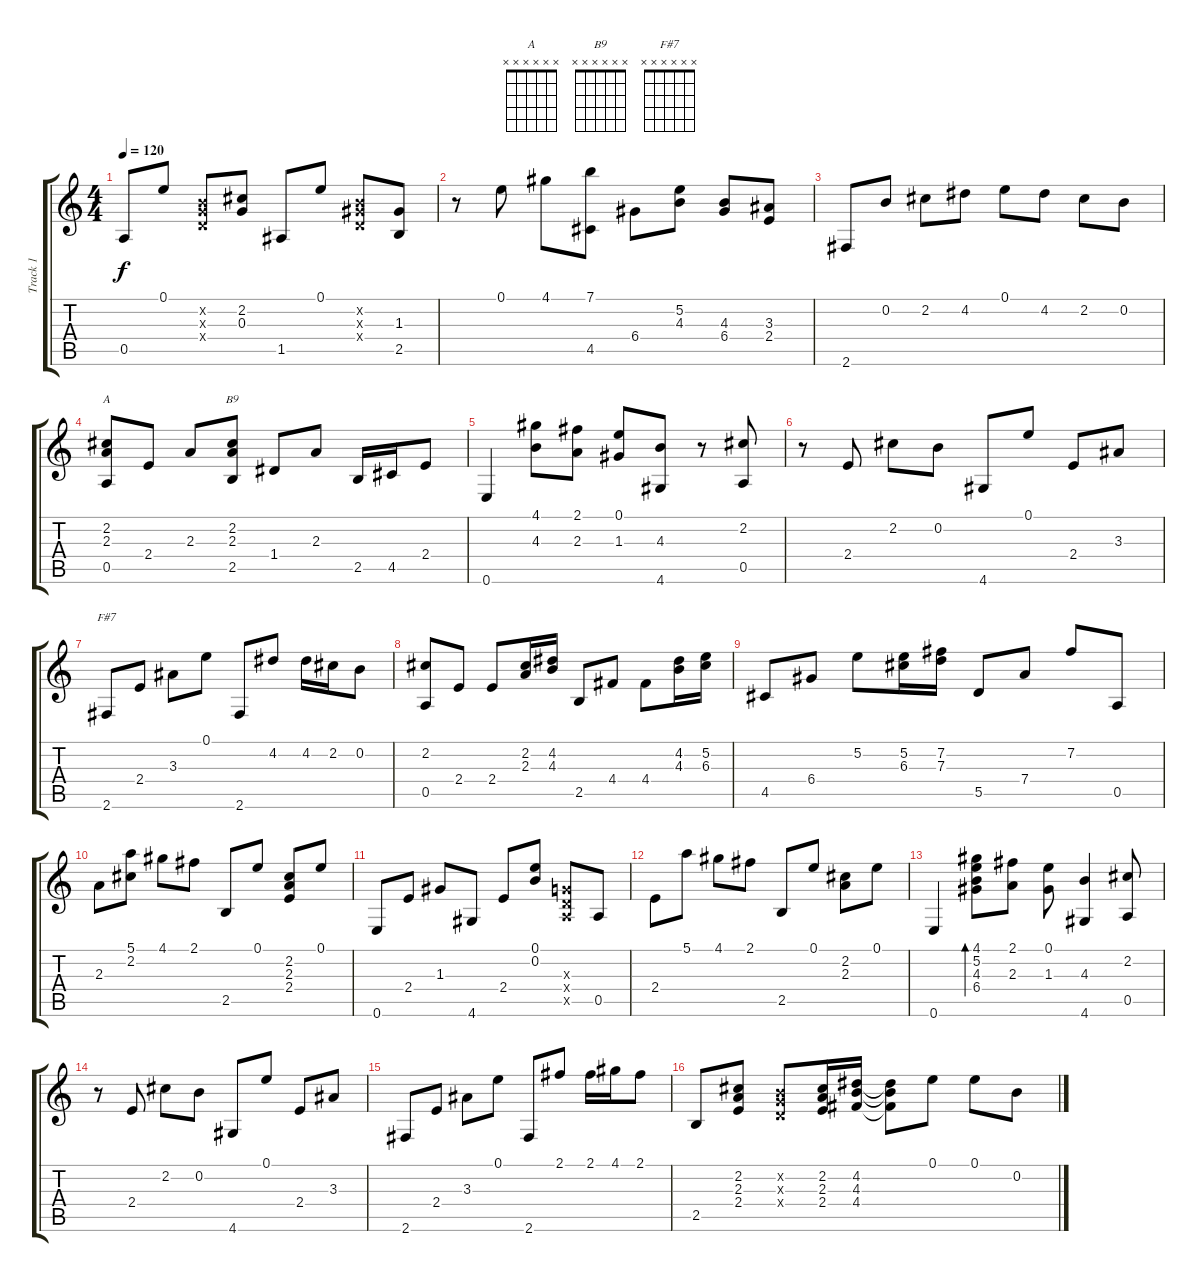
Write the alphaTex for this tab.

\track ("Track 1" "Track 1") {instrument acousticguitarnylon}
\staff {score tabs}
\tuning (E4 B3 G3 D3 A2 E2) {hide}
\chord ("A" x x x x x x)
\chord ("B9" x x x x x x)
\chord ("F#7" x x x x x x)
\ts (4 4)
\tempo 120
\clef g2
\ks c
0.5.8{dy f} 0.1.8 (0.2{x} 0.3{x} 0.4{x}).8 (2.2 0.3).8 1.5.8 0.1.8 (0.2{x} 1.3{x} 0.4{x}).8 (1.3 2.5).8 |
r.8 0.1.8 4.1.8 (7.1 4.5).8 6.4.8 (5.2 4.3).8 (4.3 6.4).8 (3.3 2.4).8 |
2.6.8 0.2.8 2.2.8 4.2.8 0.1.8 4.2.8 2.2.8 0.2.8 |
(2.2 2.3 0.5).8{ch "A"} 2.4.8 2.3.8 (2.2 2.3 2.5).8{ch "B9"} 1.4.8 2.3.8 2.5.16 4.5.16 2.4.8 |
0.6.4 (4.1 4.3).8 (2.1 2.3).8 (0.1 1.3).8 (4.3 4.6).8 r.8 (2.2 0.5).8 |
r.8 2.4.8 2.2.8 0.2.8 4.6.8 0.1.8 2.4.8 3.3.8 |
2.6.8{ch "F#7"} 2.4.8 3.3.8 0.1.8 2.6.8 4.2.8 4.2.16 2.2.16 0.2.8 |
(2.2 0.5).8 2.4.8 2.4.8 (2.2 2.3).16 (4.2 4.3).16 2.5.8 4.4.8 4.4.8 (4.2 4.3).16 (5.2 6.3).16 |
4.5.8 6.4.8 5.2.8 (5.2 6.3).16 (7.2 7.3).16 5.5.8 7.4.8 7.2.8 0.5.8 |
2.3.8 (5.1 2.2).8 4.1.8 2.1.8 2.5.8 0.1.8 (2.2 2.3 2.4).8 0.1.8 |
0.6.8 2.4.8 1.3.8 4.6.8 2.4.8 (0.1 0.2).8 (0.3{x} 0.4{x} 0.5{x}).8 0.5.8 |
2.4.8 5.1.8 4.1.8 2.1.8 2.5.8 0.1.8 (2.2 2.3).8 0.1.8 |
0.6.4 (4.1 5.2 4.3 6.4).8{bd 480} (2.1 2.3).8 (0.1 1.3).8 (4.3 4.6).4 (2.2 0.5).8 |
r.8 2.4.8 2.2.8 0.2.8 4.6.8 0.1.8 2.4.8 3.3.8 |
2.6.8 2.4.8 3.3.8 0.1.8 2.6.8 2.1.8 2.1.16 4.1.16 2.1.8 |
2.5.8 (2.2 2.3 2.4).8 (0.2{x} 0.3{x} 0.4{x}).8 (2.2 2.3 2.4).16 (4.2 4.3 4.4).16 (4.2{t} 4.3{t} 4.4{t}).8 0.1.8 0.1.8 0.2.8
